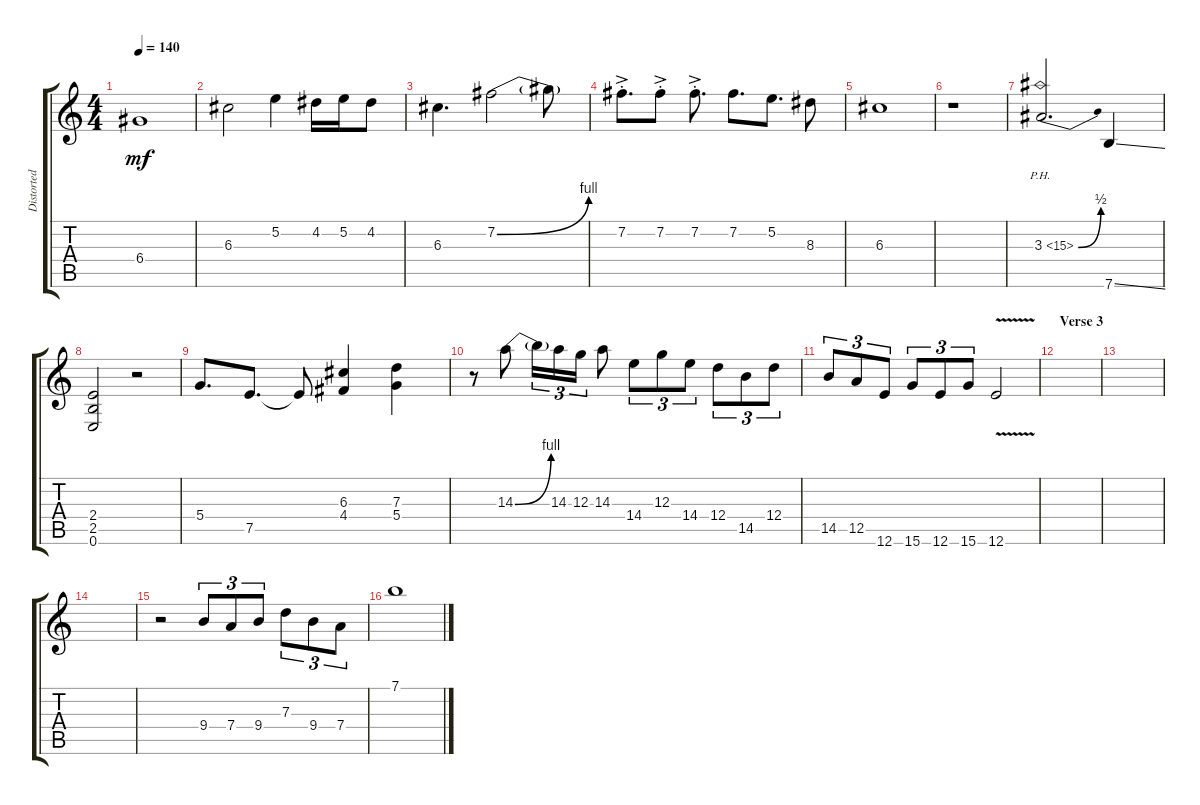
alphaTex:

\track ("Distorted Lead" "Distorted ") {instrument distortionguitar}
\staff {score tabs}
\tuning (E4 B3 G3 D3 A2 E2) {hide}
\ts (4 4)
\tempo 140
\clef g2
\ks c
6.4{t}.1{dy mf} |
6.3.2 5.2.4 4.2.16 5.2.16 4.2.8 |
6.3.4{d} 7.2{be (bend 0 0 60 4)}.2 7.2{t}.8 |
7.2{ac st}.8{d} 7.2{ac st}.8 7.2{ac st}.8{d} 7.2.8{d} 5.2.8{d} 8.3.8 |
6.3.1 |
r.1 |
3.3{be (bend 0 0 60 2) ph 12}.2{d} 7.6{ss}.4 |
(2.4 2.5 0.6).2 r.2 |
5.4.8{d} 7.5.8{d} 7.5{t}.8 (6.3 4.4).4 (7.3 5.4).4 |
r.8 14.3{be (bend 0 0 60 4)}.8 14.3{t}.16{tu (3 2)} 14.3.16{tu (3 2)} 12.3.16{tu (3 2)} 14.3.8 14.4.8{tu (3 2)} 12.3.8{tu (3 2)} 14.4.8{tu (3 2)} 12.4.8{tu (3 2)} 14.5.8{tu (3 2)} 12.4.8{tu (3 2)} |
14.5.8{tu (3 2)} 12.5.8{tu (3 2)} 12.6.8{tu (3 2)} 15.6.8{tu (3 2)} 12.6.8{tu (3 2)} 15.6.8{tu (3 2)} 12.6{v}.2 |
\section ("" "Verse 3")
|
|
|
r.2 9.4.8{tu (3 2)} 7.4.8{tu (3 2)} 9.4.8{tu (3 2)} 7.3.8{tu (3 2)} 9.4.8{tu (3 2)} 7.4.8{tu (3 2)} |
7.1.1
